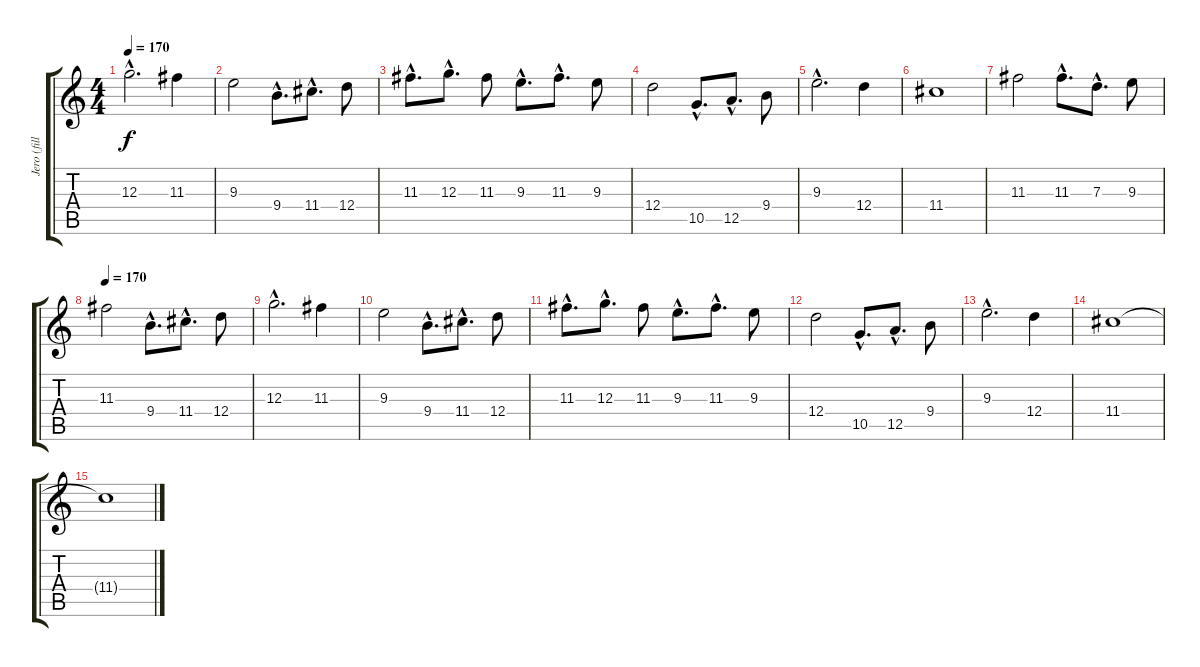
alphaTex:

\track ("Jero (fills/solo)" "Jero (fill") {instrument distortionguitar}
\staff {score tabs}
\tuning (E4 B3 G3 D3 A2 E2) {hide}
\ts (4 4)
\tempo 170
\clef g2
\ks c
12.3{hac}.2{d dy f} 11.3.4 |
9.3.2 9.4{hac}.8{d} 11.4{hac}.8{d} 12.4.8 |
11.3{hac}.8{d} 12.3{hac}.8{d} 11.3.8 9.3{hac}.8{d} 11.3{hac}.8{d} 9.3.8 |
12.4.2 10.5{hac}.8{d} 12.5{hac}.8{d} 9.4.8 |
9.3{hac}.2{d} 12.4.4 |
11.4.1 |
11.3.2 11.3{hac}.8{d} 7.3{hac}.8{d} 9.3.8 |
\tempo 170
11.3.2 9.4{hac}.8{d} 11.4{hac}.8{d} 12.4.8 |
12.3{hac}.2{d} 11.3.4 |
9.3.2 9.4{hac}.8{d} 11.4{hac}.8{d} 12.4.8 |
11.3{hac}.8{d} 12.3{hac}.8{d} 11.3.8 9.3{hac}.8{d} 11.3{hac}.8{d} 9.3.8 |
12.4.2 10.5{hac}.8{d} 12.5{hac}.8{d} 9.4.8 |
9.3{hac}.2{d} 12.4.4 |
11.4.1 |
11.4{t}.1
